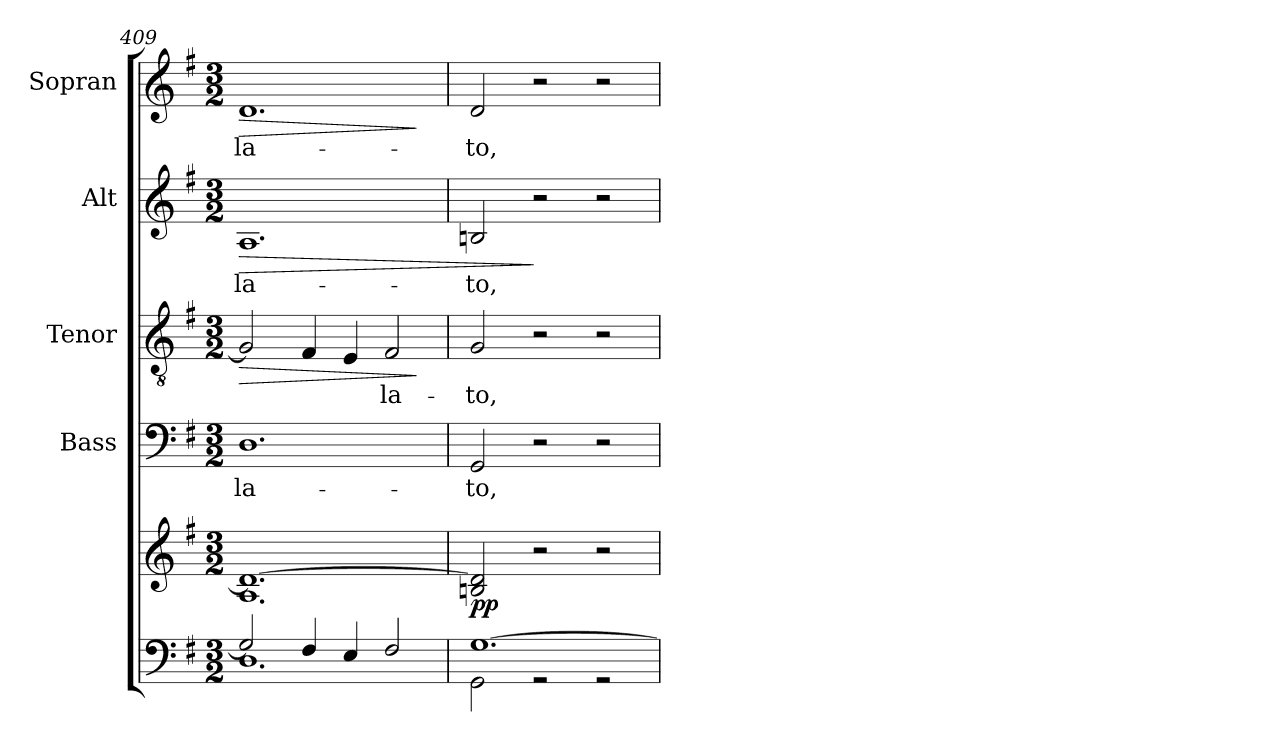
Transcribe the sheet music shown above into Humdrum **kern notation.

**kern	**kern	**dynam	**kern	**text	**kern	**text	**dynam	**kern	**text	**dynam	**kern	**text	**dynam
*part5	*part5	*part5	*part4	*part4	*part3	*part3	*part3	*part2	*part2	*part2	*part1	*part1	*part1
*staff6	*staff5	*staff5/6	*staff4	*staff4	*staff3	*staff3	*staff3	*staff2	*staff2	*staff2	*staff1	*staff1	*staff1
*	*	*	*I"Bass	*	*I"Tenor	*	*	*I"Alt	*	*	*I"Sopran	*	*
*	*	*	*I'B.	*	*I'T.	*	*	*I'A.	*	*	*I'S.	*	*
*clefF4	*clefG2	*	*clefF4	*	*clefGv2	*	*	*clefG2	*	*	*clefG2	*	*
*k[f#]	*k[f#]	*	*k[f#]	*	*k[f#]	*	*	*k[f#]	*	*	*k[f#]	*	*
*G:	*G:	*	*G:	*	*G:	*	*	*G:	*	*	*G:	*	*
*M3/2	*M3/2	*	*M3/2	*	*M3/2	*	*	*M3/2	*	*	*M3/2	*	*
=409	=409	=409	=409	=409	=409	=409	=409	=409	=409	=409	=409	=409	=409
*^	*^	*	*	*	*	*	*	*	*	*	*	*	*
!	!	!	!	!	!	!LO:LY:b	!	!	!LO:HP:b	!	!LO:LY:b	!LO:HP:b	!	!LO:LY:b	!LO:HP:b
2G/]	1.D	1.d_	1.A	.	1.D	-la-	2G/]	.	>	1.A	-la-	>	1.d	-la-	>
4F#/	.	.	.	.	.	.	4F#/	.	.	.	.	.	.	.	.
4E/	.	.	.	.	.	.	4E/	.	.	.	.	.	.	.	.
!	!	!	!	!	!	!	!	!LO:LY:b	!	!	!	!	!	!	!
2F#/	.	.	.	.	.	.	2F#/	-la-	.	.	.	.	.	.	.
*v	*v	*	*	*	*	*	*	*	*	*	*	*	*	*	*
*	*v	*v	*	*	*	*	*	*	*	*	*	*	*	*
.	.	.	.	.	.	.	]	.	.	.	.	.	]
!!LO:PB:g=z
=410	=410	=410	=410	=410	=410	=410	=410	=410	=410	=410	=410	=410	=410
*^	*	*	*	*	*	*	*	*	*	*	*	*	*
!	!	!	!LO:DY:b	!	!LO:LY:b	!	!LO:LY:b	!	!	!LO:LY:b	!	!	!LO:LY:b	!
[>1.G	2GG\	2Bn/ 2d/]	pp	2GG/	-to,	2G/	-to,	.	2Bn/	-to,	.	2d/	-to,	.
.	2rGG	2r	.	2r	.	2r	.	.	2r	.	]	2r	.	.
.	2rGG	2r	.	2r	.	2r	.	.	2r	.	.	2r	.	.
*v	*v	*	*	*	*	*	*	*	*	*	*	*	*	*
=	=	=	=	=	=	=	=	=	=	=	=	=	=
*-	*-	*-	*-	*-	*-	*-	*-	*-	*-	*-	*-	*-	*-
